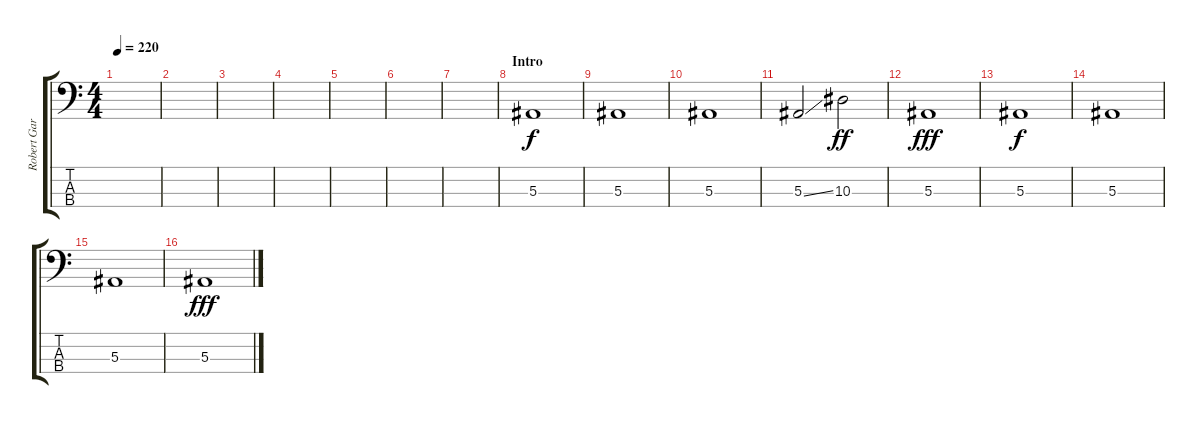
\track ("Robert Garcia" "Robert Gar") {instrument electricbasspick}
\staff {score tabs}
\tuning (Eb2 Bb1 F1 Bb0) {hide}
\ts (4 4)
\tempo 220
\clef f4
\ks c
|
|
|
|
|
|
|
\section ("" "Intro")
5.3.1 |
5.3.1{dy f} |
5.3.1 |
5.3{ss}.2 10.3.2{dy ff} |
5.3.1{dy fff} |
5.3.1{dy f} |
5.3.1 |
5.3.1 |
5.3.1{dy fff}
